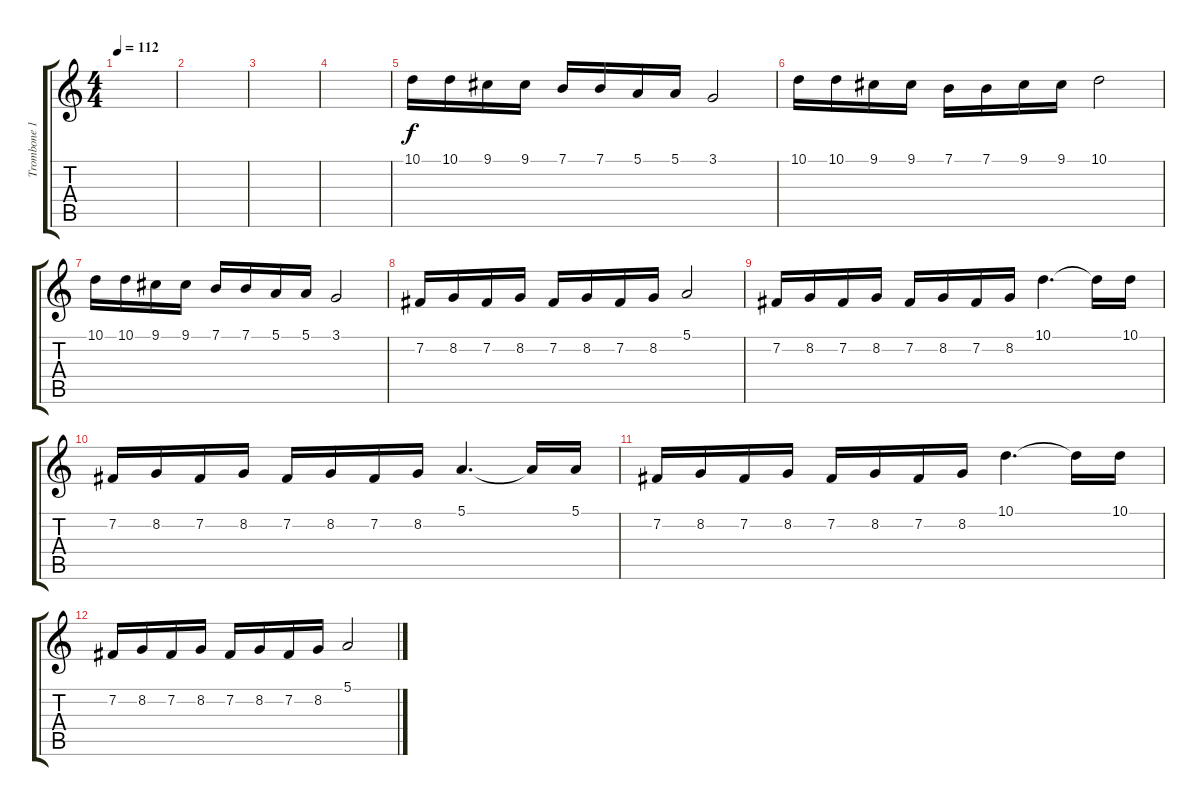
\track ("Trombone 1" "Trombone 1") {instrument trombone}
\staff {score tabs}
\tuning (E4 B3 G3 D3 A2 E2) {hide}
\ts (4 4)
\tempo 112
\clef g2
\ks c
|
|
|
|
10.1.16 10.1.16 9.1.16 9.1.16 7.1.16 7.1.16 5.1.16 5.1.16 3.1.2 |
10.1.16 10.1.16 9.1.16 9.1.16 7.1.16 7.1.16 9.1.16 9.1.16 10.1.2 |
10.1.16 10.1.16 9.1.16 9.1.16 7.1.16 7.1.16 5.1.16 5.1.16 3.1.2 |
7.2.16 8.2.16 7.2.16 8.2.16 7.2.16 8.2.16 7.2.16 8.2.16 5.1.2 |
7.2.16 8.2.16 7.2.16 8.2.16 7.2.16 8.2.16 7.2.16 8.2.16 10.1.4{d} 10.1{t}.16 10.1.16 |
7.2.16 8.2.16 7.2.16 8.2.16 7.2.16 8.2.16 7.2.16 8.2.16 5.1.4{d} 5.1{t}.16 5.1.16 |
7.2.16 8.2.16 7.2.16 8.2.16 7.2.16 8.2.16 7.2.16 8.2.16 10.1.4{d} 10.1{t}.16 10.1.16 |
7.2.16 8.2.16 7.2.16 8.2.16 7.2.16 8.2.16 7.2.16 8.2.16 5.1.2
